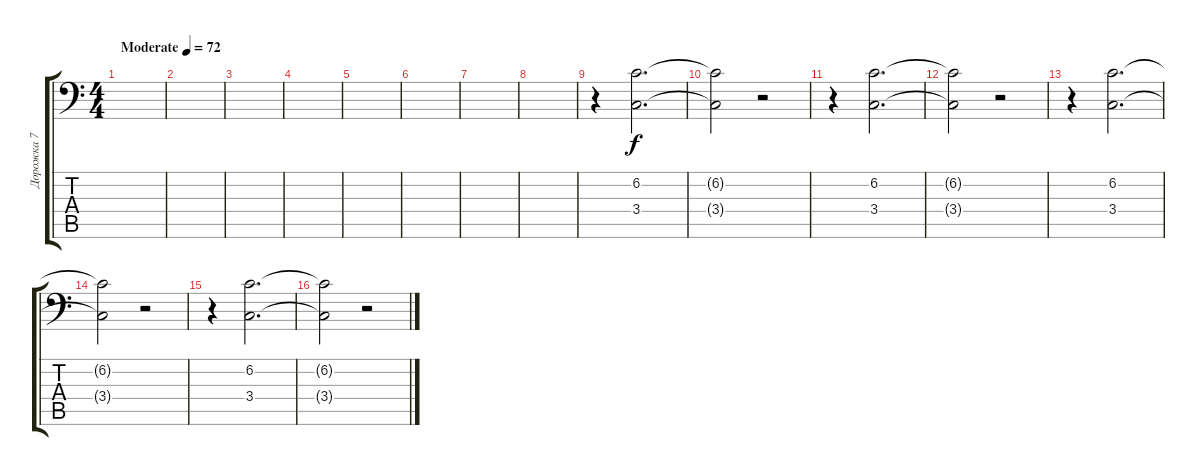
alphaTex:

\track ("Дорожка 7" "Дорожка 7") {instrument tremolostrings}
\staff {score tabs}
\tuning (B3 Gb3 D3 A2 E2 A1) {hide}
\ts (4 4)
\tempo (72 "Moderate")
\clef f4
\ks c
|
|
|
|
|
|
|
|
r.4 (6.2 3.4).2{d} |
(6.2{t} 3.4{t}).2 r.2 |
r.4 (6.2 3.4).2{d} |
(6.2{t} 3.4{t}).2 r.2 |
r.4 (6.2 3.4).2{d} |
(6.2{t} 3.4{t}).2 r.2 |
r.4 (6.2 3.4).2{d} |
(6.2{t} 3.4{t}).2 r.2
